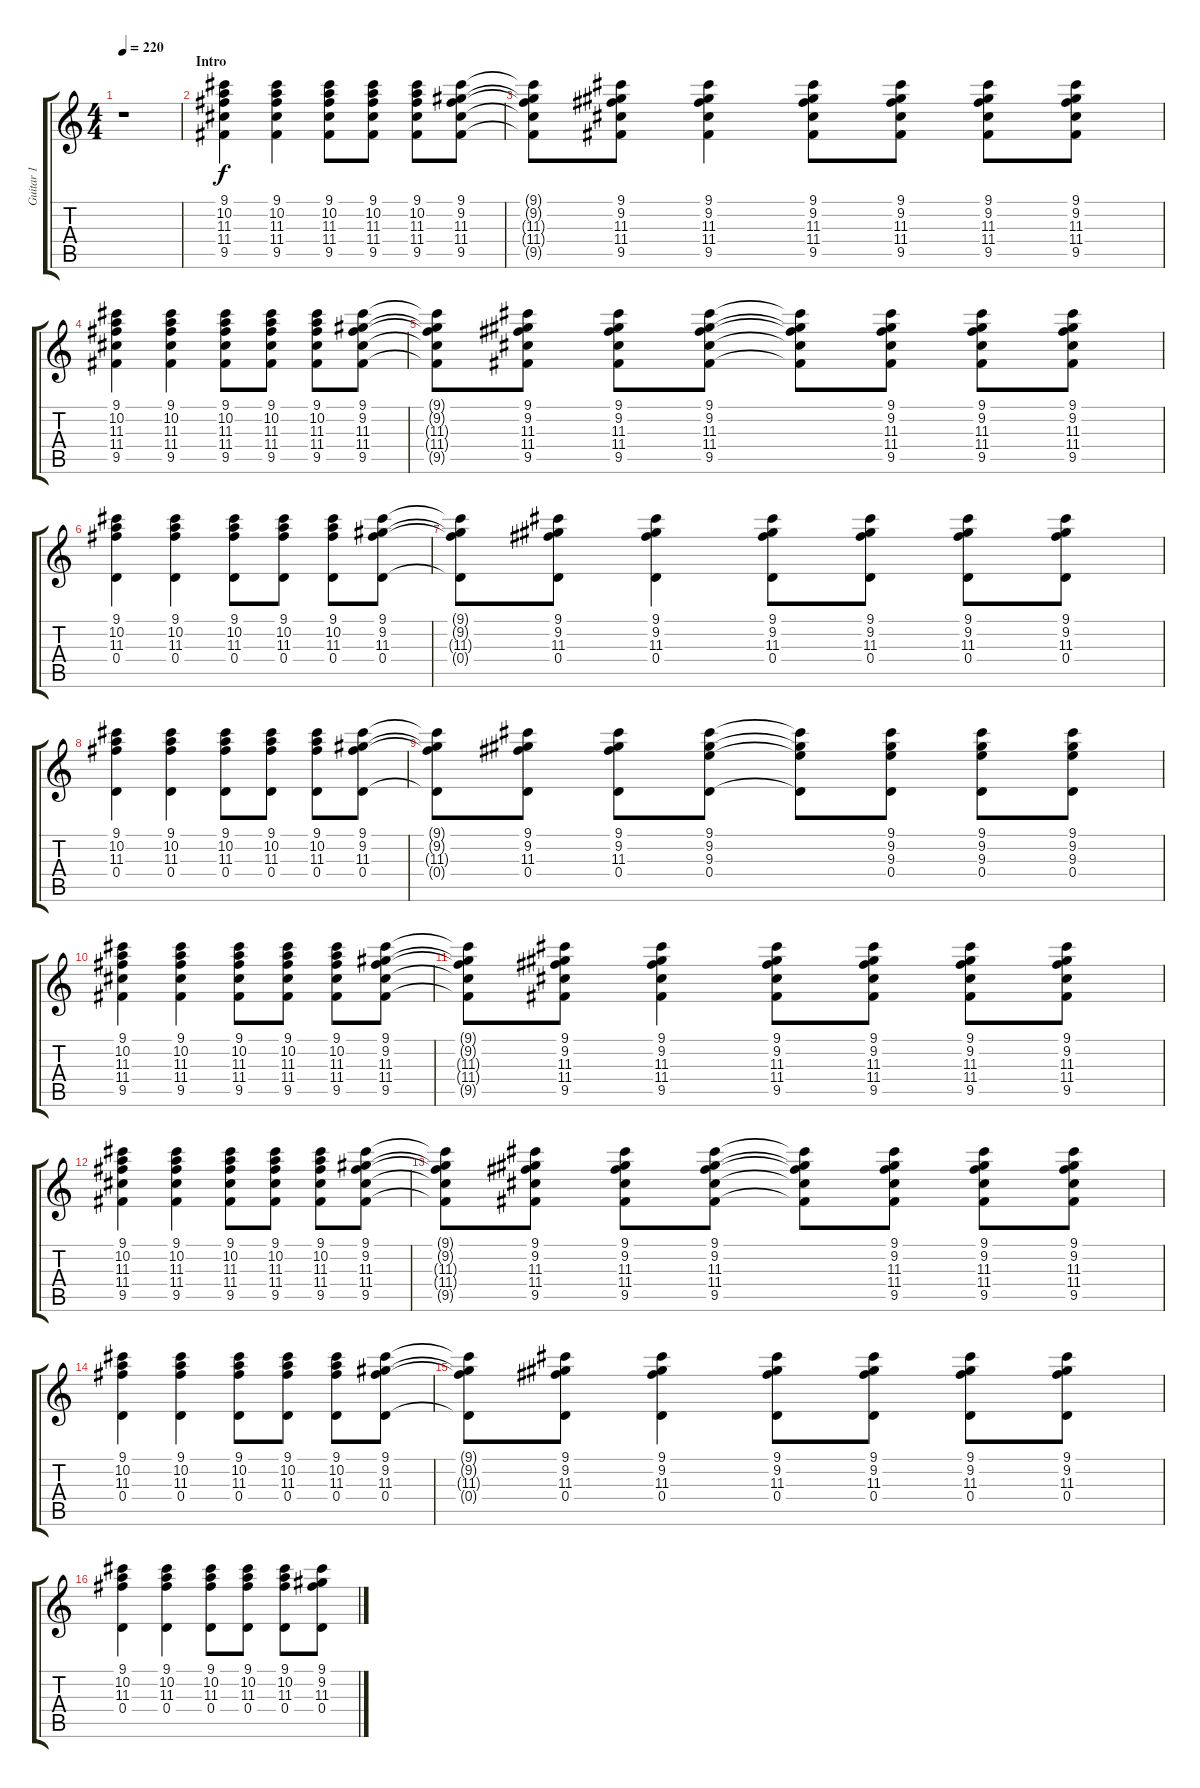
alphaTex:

\track ("Guitar 1" "Guitar 1") {instrument electricguitarclean}
\staff {score tabs}
\tuning (E4 B3 G3 D3 A2 E2) {hide}
\ts (4 4)
\tempo 220
\clef g2
\ks c
r.1{dy f instrument electricguitarclean} |
\section ("" "Intro")
(9.1 10.2 11.3 11.4 9.5).4 (9.1 10.2 11.3 11.4 9.5).4 (9.1 10.2 11.3 11.4 9.5).8 (9.1 10.2 11.3 11.4 9.5).8 (9.1 10.2 11.3 11.4 9.5).8 (9.1 9.2 11.3 11.4 9.5).8 |
(9.1{t} 9.2{t} 11.3{t} 11.4{t} 9.5{t}).8 (9.1 9.2 11.3 11.4 9.5).8 (9.1 9.2 11.3 11.4 9.5).4 (9.1 9.2 11.3 11.4 9.5).8 (9.1 9.2 11.3 11.4 9.5).8 (9.1 9.2 11.3 11.4 9.5).8 (9.1 9.2 11.3 11.4 9.5).8 |
(9.1 10.2 11.3 11.4 9.5).4 (9.1 10.2 11.3 11.4 9.5).4 (9.1 10.2 11.3 11.4 9.5).8 (9.1 10.2 11.3 11.4 9.5).8 (9.1 10.2 11.3 11.4 9.5).8 (9.1 9.2 11.3 11.4 9.5).8 |
(9.1{t} 9.2{t} 11.3{t} 11.4{t} 9.5{t}).8 (9.1 9.2 11.3 11.4 9.5).8 (9.1 9.2 11.3 11.4 9.5).8 (9.1 9.2 11.3 11.4 9.5).8 (9.1{t} 9.2{t} 11.3{t} 11.4{t} 9.5{t}).8 (9.1 9.2 11.3 11.4 9.5).8 (9.1 9.2 11.3 11.4 9.5).8 (9.1 9.2 11.3 11.4 9.5).8 |
(9.1 10.2 11.3 0.4).4 (9.1 10.2 11.3 0.4).4 (9.1 10.2 11.3 0.4).8 (9.1 10.2 11.3 0.4).8 (9.1 10.2 11.3 0.4).8 (9.1 9.2 11.3 0.4).8 |
(9.1{t} 9.2{t} 11.3{t} 0.4{t}).8 (9.1 9.2 11.3 0.4).8 (9.1 9.2 11.3 0.4).4 (9.1 9.2 11.3 0.4).8 (9.1 9.2 11.3 0.4).8 (9.1 9.2 11.3 0.4).8 (9.1 9.2 11.3 0.4).8 |
(9.1 10.2 11.3 0.4).4 (9.1 10.2 11.3 0.4).4 (9.1 10.2 11.3 0.4).8 (9.1 10.2 11.3 0.4).8 (9.1 10.2 11.3 0.4).8 (9.1 9.2 11.3 0.4).8 |
(9.1{t} 9.2{t} 11.3{t} 0.4{t}).8 (9.1 9.2 11.3 0.4).8 (9.1 9.2 11.3 0.4).8 (9.1 9.2 9.3 0.4).8 (9.1{t} 9.2{t} 9.3{t} 0.4{t}).8 (9.1 9.2 9.3 0.4).8 (9.1 9.2 9.3 0.4).8 (9.1 9.2 9.3 0.4).8 |
(9.1 10.2 11.3 11.4 9.5).4 (9.1 10.2 11.3 11.4 9.5).4 (9.1 10.2 11.3 11.4 9.5).8 (9.1 10.2 11.3 11.4 9.5).8 (9.1 10.2 11.3 11.4 9.5).8 (9.1 9.2 11.3 11.4 9.5).8 |
(9.1{t} 9.2{t} 11.3{t} 11.4{t} 9.5{t}).8 (9.1 9.2 11.3 11.4 9.5).8 (9.1 9.2 11.3 11.4 9.5).4 (9.1 9.2 11.3 11.4 9.5).8 (9.1 9.2 11.3 11.4 9.5).8 (9.1 9.2 11.3 11.4 9.5).8 (9.1 9.2 11.3 11.4 9.5).8 |
(9.1 10.2 11.3 11.4 9.5).4 (9.1 10.2 11.3 11.4 9.5).4 (9.1 10.2 11.3 11.4 9.5).8 (9.1 10.2 11.3 11.4 9.5).8 (9.1 10.2 11.3 11.4 9.5).8 (9.1 9.2 11.3 11.4 9.5).8 |
(9.1{t} 9.2{t} 11.3{t} 11.4{t} 9.5{t}).8 (9.1 9.2 11.3 11.4 9.5).8 (9.1 9.2 11.3 11.4 9.5).8 (9.1 9.2 11.3 11.4 9.5).8 (9.1{t} 9.2{t} 11.3{t} 11.4{t} 9.5{t}).8 (9.1 9.2 11.3 11.4 9.5).8 (9.1 9.2 11.3 11.4 9.5).8 (9.1 9.2 11.3 11.4 9.5).8 |
(9.1 10.2 11.3 0.4).4 (9.1 10.2 11.3 0.4).4 (9.1 10.2 11.3 0.4).8 (9.1 10.2 11.3 0.4).8 (9.1 10.2 11.3 0.4).8 (9.1 9.2 11.3 0.4).8 |
(9.1{t} 9.2{t} 11.3{t} 0.4{t}).8 (9.1 9.2 11.3 0.4).8 (9.1 9.2 11.3 0.4).4 (9.1 9.2 11.3 0.4).8 (9.1 9.2 11.3 0.4).8 (9.1 9.2 11.3 0.4).8 (9.1 9.2 11.3 0.4).8 |
(9.1 10.2 11.3 0.4).4 (9.1 10.2 11.3 0.4).4 (9.1 10.2 11.3 0.4).8 (9.1 10.2 11.3 0.4).8 (9.1 10.2 11.3 0.4).8 (9.1 9.2 11.3 0.4).8
